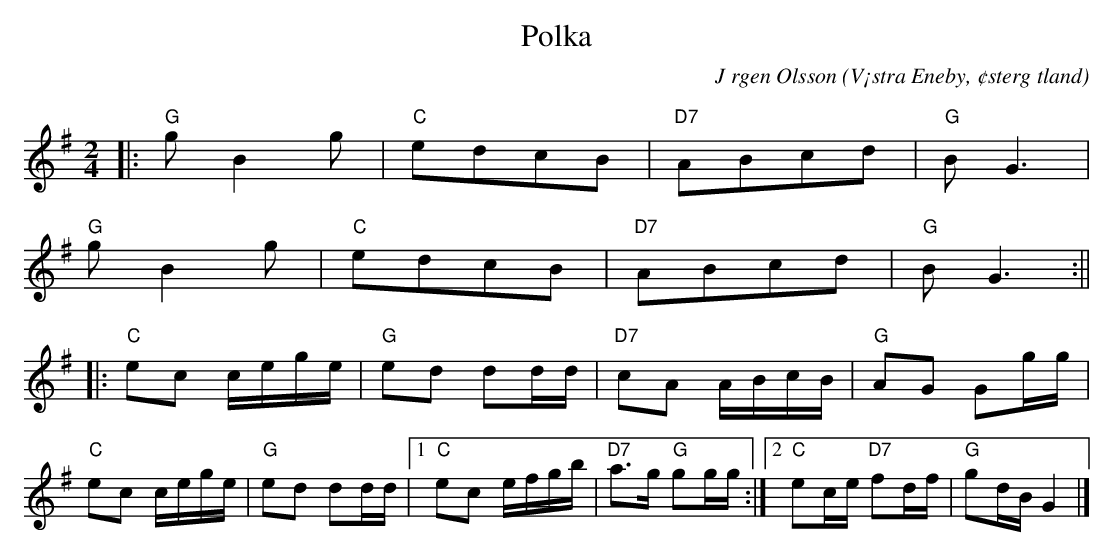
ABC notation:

X:1
T:Polka
C:J rgen Olsson
O:V¡stra Eneby, ¢sterg tland
Q:115
M:2/4
L:1/8
K:G
|:"G"gB2g|"C"edcB|"D7"ABcd|"G"BG3|
"G"gB2g|"C"edcB|"D7"ABcd|"G"BG3 :||
|:"C"ec c/2e/2g/2e/2 |"G"ed dd/2d/2|"D7"cA A/2B/2c/2B/2|"G"AG Gg/2g/2|
"C"ec c/2e/2g/2e/2 |"G"ed dd/2d/2|1"C"ec e/2f/2g/2b/2|"D7"a>g "G"gg/2g/2 :|2"C"ec/2e/2 "D7"fd/2f/2|"G"gd/2B/2 G2 |]
